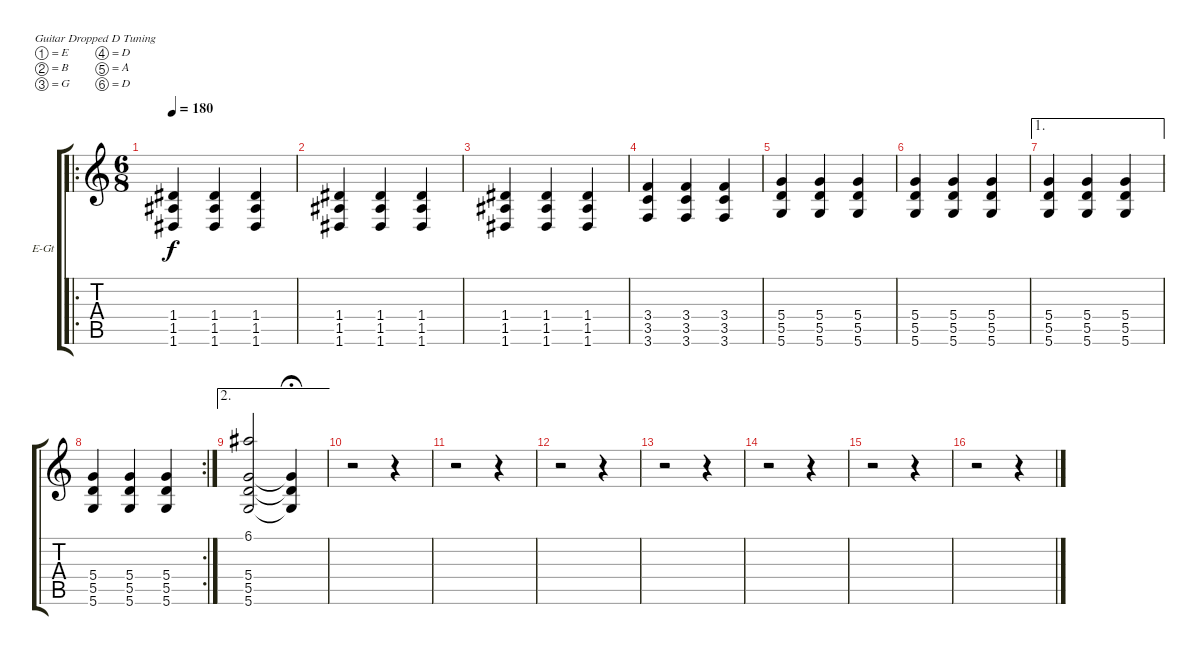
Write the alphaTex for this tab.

\defaultSystemsLayout 4
\bracketExtendMode groupsimilarinstruments
\firstSystemTrackNameOrientation horizontal
\otherSystemsTrackNameOrientation horizontal
\track ("Rhythm Guitar" "E-Gt") {instrument distortionguitar}
\staff {score tabs}
\tuning (E4 B3 G3 D3 A2 D2)
\ro
\ts (6 8)
\tempo 180
\clef g2
\ks c
(1.6 1.5 1.4).4{dy f} (1.6 1.5 1.4).4 (1.6 1.5 1.4).4 |
(1.6 1.5 1.4).4 (1.6 1.5 1.4).4 (1.6 1.5 1.4).4 |
(1.6 1.5 1.4).4 (1.6 1.5 1.4).4 (1.6 1.5 1.4).4 |
(3.6 3.5 3.4).4 (3.6 3.5 3.4).4 (3.6 3.5 3.4).4 |
(5.6 5.5 5.4).4 (5.6 5.5 5.4).4 (5.6 5.5 5.4).4 |
(5.6 5.5 5.4).4 (5.6 5.5 5.4).4 (5.6 5.5 5.4).4 |
\ae 1
(5.6 5.5 5.4).4 (5.6 5.5 5.4).4 (5.6 5.5 5.4).4 |
\rc 2
(5.6 5.5 5.4).4 (5.6 5.5 5.4).4 (5.6 5.5 5.4).4 |
\ae 2
(5.6 5.4 5.5 6.1).2 (5.6{t} 5.4{t} 5.5{t}).4{fermata (medium 1)} |
r.2 r.4 |
r.2 r.4 |
r.2 r.4 |
r.2 r.4 |
r.2 r.4 |
r.2 r.4 |
r.2 r.4
